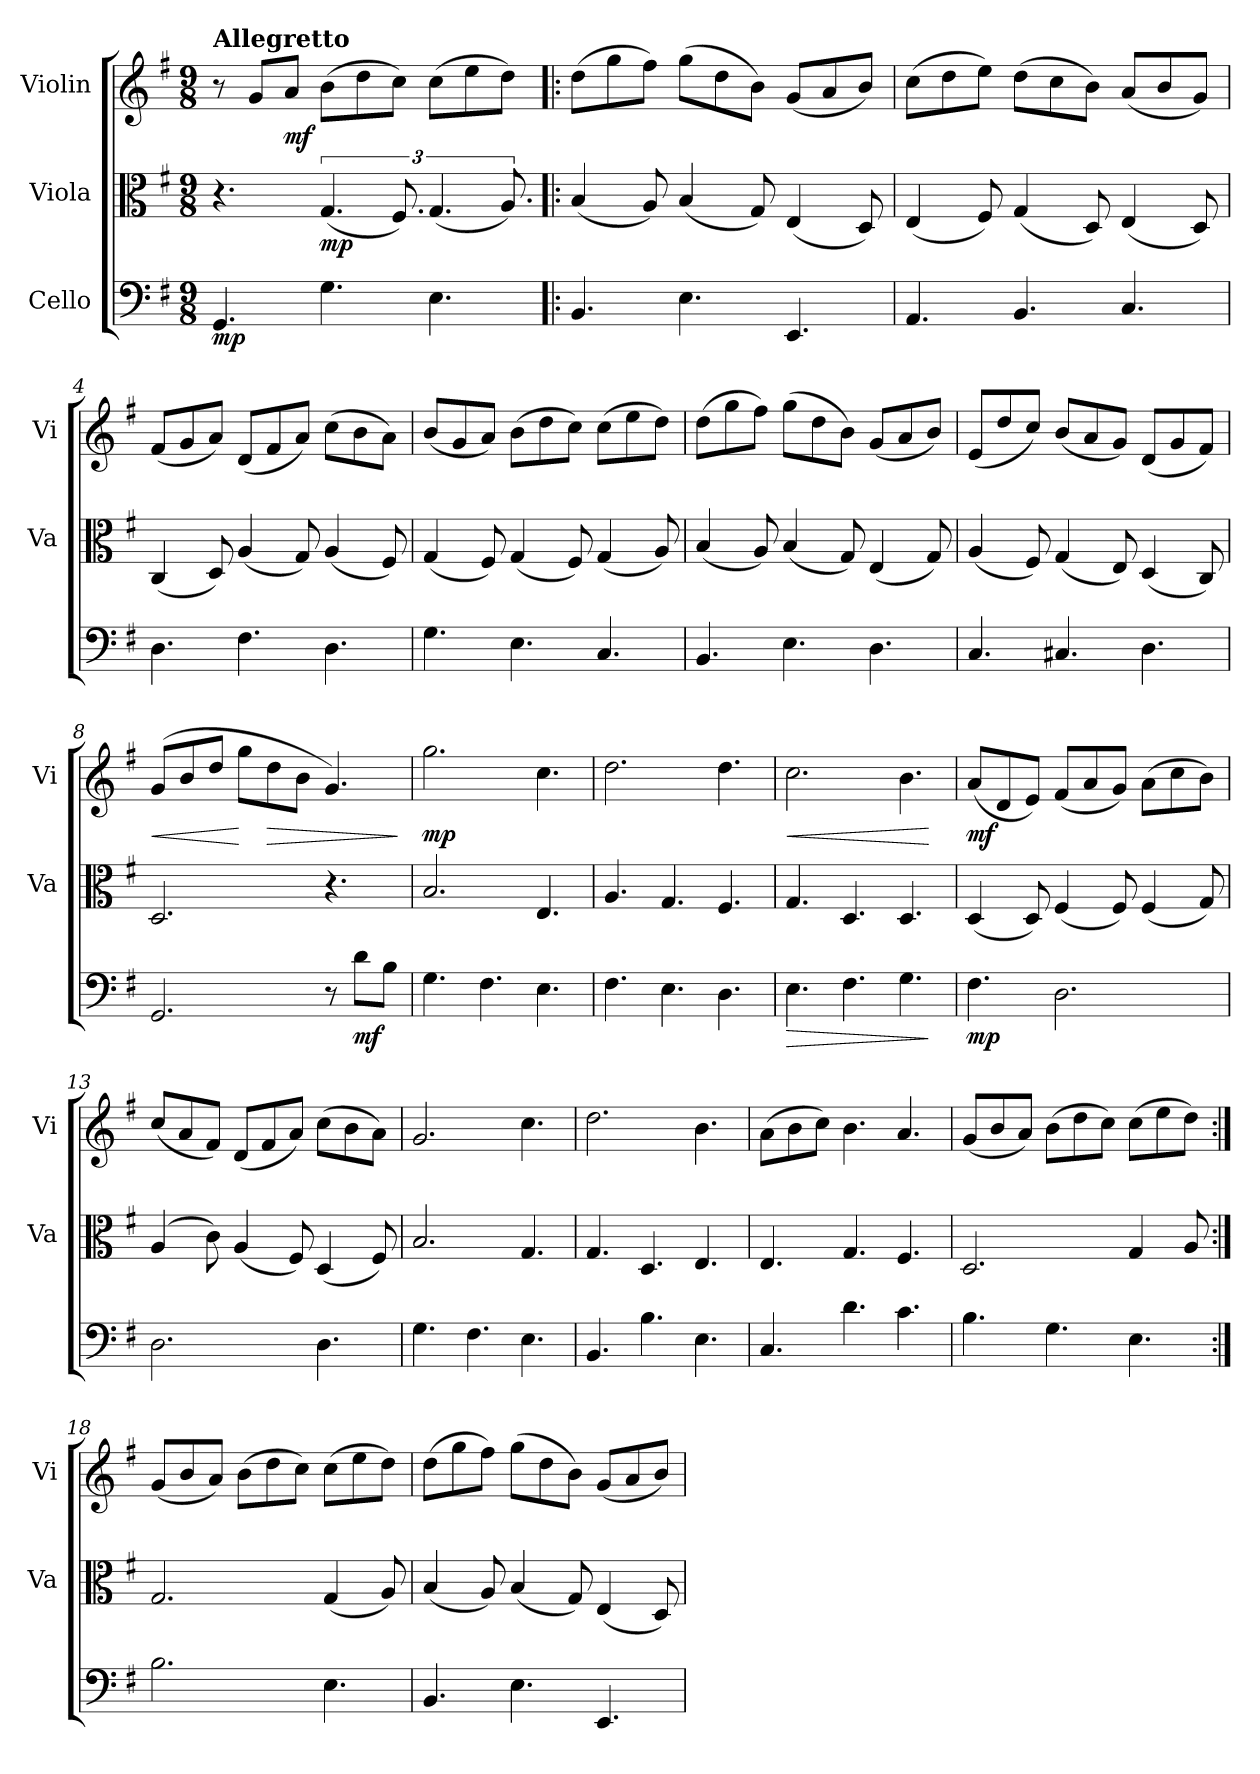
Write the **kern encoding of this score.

**kern	**dynam	**kern	**dynam	**kern	**dynam
*part3	*part3	*part2	*part2	*part1	*part1
*staff3	*staff3	*staff2	*staff2	*staff1	*staff1
*I"Cello	*	*I"Viola	*	*I"Violin	*
*	*	*I'Va	*	*I'Vi	*
*clefF4	*	*clefC3	*	*clefG2	*
*k[f#]	*	*k[f#]	*	*k[f#]	*
*M9/8	*	*M9/8	*	*M9/8	*
=1	=1	=1	=1	=1	=1
!	!	!	!	!LO:TX:a:B:t=Allegretto	!
!	!LO:DY:b	!	!	!	!
4.GG/	mp	4.r	.	8r	.
.	.	.	.	8g/L	.
!	!	!	!	!	!LO:DY:b
.	.	.	.	8a/J	mf
!	!LO:DY:b	!	!LO:DY:b	!	!LO:DY:b
4.G\	other-dynamics	(6.G/	mp	(8b\L	other-dynamics
.	.	.	.	8dd\	.
!	!	!	!LO:DY:b	!	!
.	.	12.F#/)	other-dynamics	8cc\J)	.
4.E\	.	(6.G/	.	(8cc\L	.
.	.	.	.	8ee\	.
.	.	12.A/)	.	8dd\J)	.
=2!|:	=2!|:	=2!|:	=2!|:	=2!|:	=2!|:
4.BB/	.	(4B/	.	(8dd\L	.
.	.	.	.	8gg\	.
.	.	8A/)	.	8ff#\J)	.
4.E\	.	(4B/	.	(8gg\L	.
.	.	.	.	8dd\	.
.	.	8G/)	.	8b\J)	.
4.EE/	.	(4E/	.	(8g/L	.
.	.	.	.	8a/	.
.	.	8D/)	.	8b/J)	.
=3	=3	=3	=3	=3	=3
4.AA/	.	(4E/	.	(8cc\L	.
.	.	.	.	8dd\	.
.	.	8F#/)	.	8ee\J)	.
4.BB/	.	(4G/	.	(8dd\L	.
.	.	.	.	8cc\	.
.	.	8D/)	.	8b\J)	.
4.C/	.	(4E/	.	(8a/L	.
.	.	.	.	8b/	.
.	.	8D/)	.	8g/J)	.
=4	=4	=4	=4	=4	=4
4.D\	.	(4C/	.	(8f#/L	.
.	.	.	.	8g/	.
.	.	8D/)	.	8a/J)	.
4.F#\	.	(4A/	.	(8d/L	.
.	.	.	.	8f#/	.
.	.	8G/)	.	8a/J)	.
4.D\	.	(4A/	.	(8cc\L	.
.	.	.	.	8b\	.
.	.	8F#/)	.	8a\J)	.
=5	=5	=5	=5	=5	=5
4.G\	.	(4G/	.	(8b/L	.
.	.	.	.	8g/	.
.	.	8F#/)	.	8a/J)	.
4.E\	.	(4G/	.	(8b\L	.
.	.	.	.	8dd\	.
.	.	8F#/)	.	8cc\J)	.
4.C/	.	(4G/	.	(8cc\L	.
.	.	.	.	8ee\	.
.	.	8A/)	.	8dd\J)	.
!!LO:LB:g=z
=6	=6	=6	=6	=6	=6
4.BB/	.	(4B/	.	(8dd\L	.
.	.	.	.	8gg\	.
.	.	8A/)	.	8ff#\J)	.
4.E\	.	(4B/	.	(8gg\L	.
.	.	.	.	8dd\	.
.	.	8G/)	.	8b\J)	.
4.D\	.	(4E/	.	(8g/L	.
.	.	.	.	8a/	.
.	.	8G/)	.	8b/J)	.
=7	=7	=7	=7	=7	=7
4.C/	.	(4A/	.	(8e/L	.
.	.	.	.	8dd/	.
.	.	8F#/)	.	8cc/J)	.
4.C#X/	.	(4G/	.	(8b/L	.
.	.	.	.	8a/	.
.	.	8E/)	.	8g/J)	.
4.D\	.	(4D/	.	(8d/L	.
.	.	.	.	8g/	.
.	.	8C/)	.	8f#/J)	.
=8	=8	=8	=8	=8	=8
!	!	!	!	!	!LO:HP:b
2.GG/	.	2.D/	.	(>8g/L	<
.	.	.	.	8b/	.
.	.	.	.	8dd/J	.
.	.	.	.	8gg\L	[
!	!	!	!	!	!LO:HP:b
.	.	.	.	8dd\	>
.	.	.	.	8b\J	.
8r	.	4.r	.	4.g/)	.
!	!LO:DY:b	!	!	!	!
8d\L	mf	.	.	.	.
8B\J	.	.	.	.	.
.	.	.	.	.	]
=9	=9	=9	=9	=9	=9
!	!	!	!	!	!LO:DY:b
4.G\	.	2.B/	.	2.gg\	mp
4.F#\	.	.	.	.	.
4.E\	.	4.E/	.	4.cc\	.
=10	=10	=10	=10	=10	=10
4.F#\	.	4.A/	.	2.dd\	.
4.E\	.	4.G/	.	.	.
4.D\	.	4.F#/	.	4.dd\	.
!!LO:LB:g=z
=11	=11	=11	=11	=11	=11
!	!LO:HP:b	!	!	!	!LO:HP:b
4.E\	>	4.G/	.	2.cc\	<
4.F#\	.	4.D/	.	.	.
4.G\	.	4.D/	.	4.b\	.
.	]	.	.	.	[
=12	=12	=12	=12	=12	=12
!	!LO:DY:b	!	!	!	!LO:DY:b
4.F#\	mp	(4D/	.	(8a/L	mf
.	.	.	.	8d/	.
.	.	8D/)	.	8e/J)	.
2.D\	.	(4F#/	.	(8f#/L	.
.	.	.	.	8a/	.
.	.	8F#/)	.	8g/J)	.
.	.	(4F#/	.	(8a\L	.
.	.	.	.	8cc\	.
.	.	8G/)	.	8b\J)	.
=13	=13	=13	=13	=13	=13
2.D\	.	(4A/	.	(8cc/L	.
.	.	.	.	8a/	.
.	.	8c\)	.	8f#/J)	.
.	.	(4A/	.	(8d/L	.
.	.	.	.	8f#/	.
.	.	8F#/)	.	8a/J)	.
4.D\	.	(4D/	.	(8cc\L	.
.	.	.	.	8b\	.
.	.	8F#/)	.	8a\J)	.
=14	=14	=14	=14	=14	=14
4.G\	.	2.B/	.	2.g/	.
4.F#\	.	.	.	.	.
4.E\	.	4.G/	.	4.cc\	.
=15	=15	=15	=15	=15	=15
4.BB/	.	4.G/	.	2.dd\	.
4.B\	.	4.D/	.	.	.
4.E\	.	4.E/	.	4.b\	.
=16	=16	=16	=16	=16	=16
4.C/	.	4.E/	.	(8a\L	.
.	.	.	.	8b\	.
.	.	.	.	8cc\J)	.
4.d\	.	4.G/	.	4.b\	.
4.c\	.	4.F#/	.	4.a/	.
=17	=17	=17	=17	=17	=17
4.B\	.	2.D/	.	(8g/L	.
.	.	.	.	8b/	.
.	.	.	.	8a/J)	.
4.G\	.	.	.	(8b\L	.
.	.	.	.	8dd\	.
.	.	.	.	8cc\J)	.
4.E\	.	4G/	.	(8cc\L	.
.	.	.	.	8ee\	.
.	.	8A/	.	8dd\J)	.
!!LO:LB:g=z
=18:|!	=18:|!	=18:|!	=18:|!	=18:|!	=18:|!
2.B\	.	2.G/	.	(8g/L	.
.	.	.	.	8b/	.
.	.	.	.	8a/J)	.
.	.	.	.	(8b\L	.
.	.	.	.	8dd\	.
.	.	.	.	8cc\J)	.
4.E\	.	(4G/	.	(8cc\L	.
.	.	.	.	8ee\	.
.	.	8A/)	.	8dd\J)	.
=19	=19	=19	=19	=19	=19
4.BB/	.	(4B/	.	(8dd\L	.
.	.	.	.	8gg\	.
.	.	8A/)	.	8ff#\J)	.
4.E\	.	(4B/	.	(8gg\L	.
.	.	.	.	8dd\	.
.	.	8G/)	.	8b\J)	.
4.EE/	.	(4E/	.	(8g/L	.
.	.	.	.	8a/	.
.	.	8D/)	.	8b/J)	.
=	=	=	=	=	=
*-	*-	*-	*-	*-	*-
